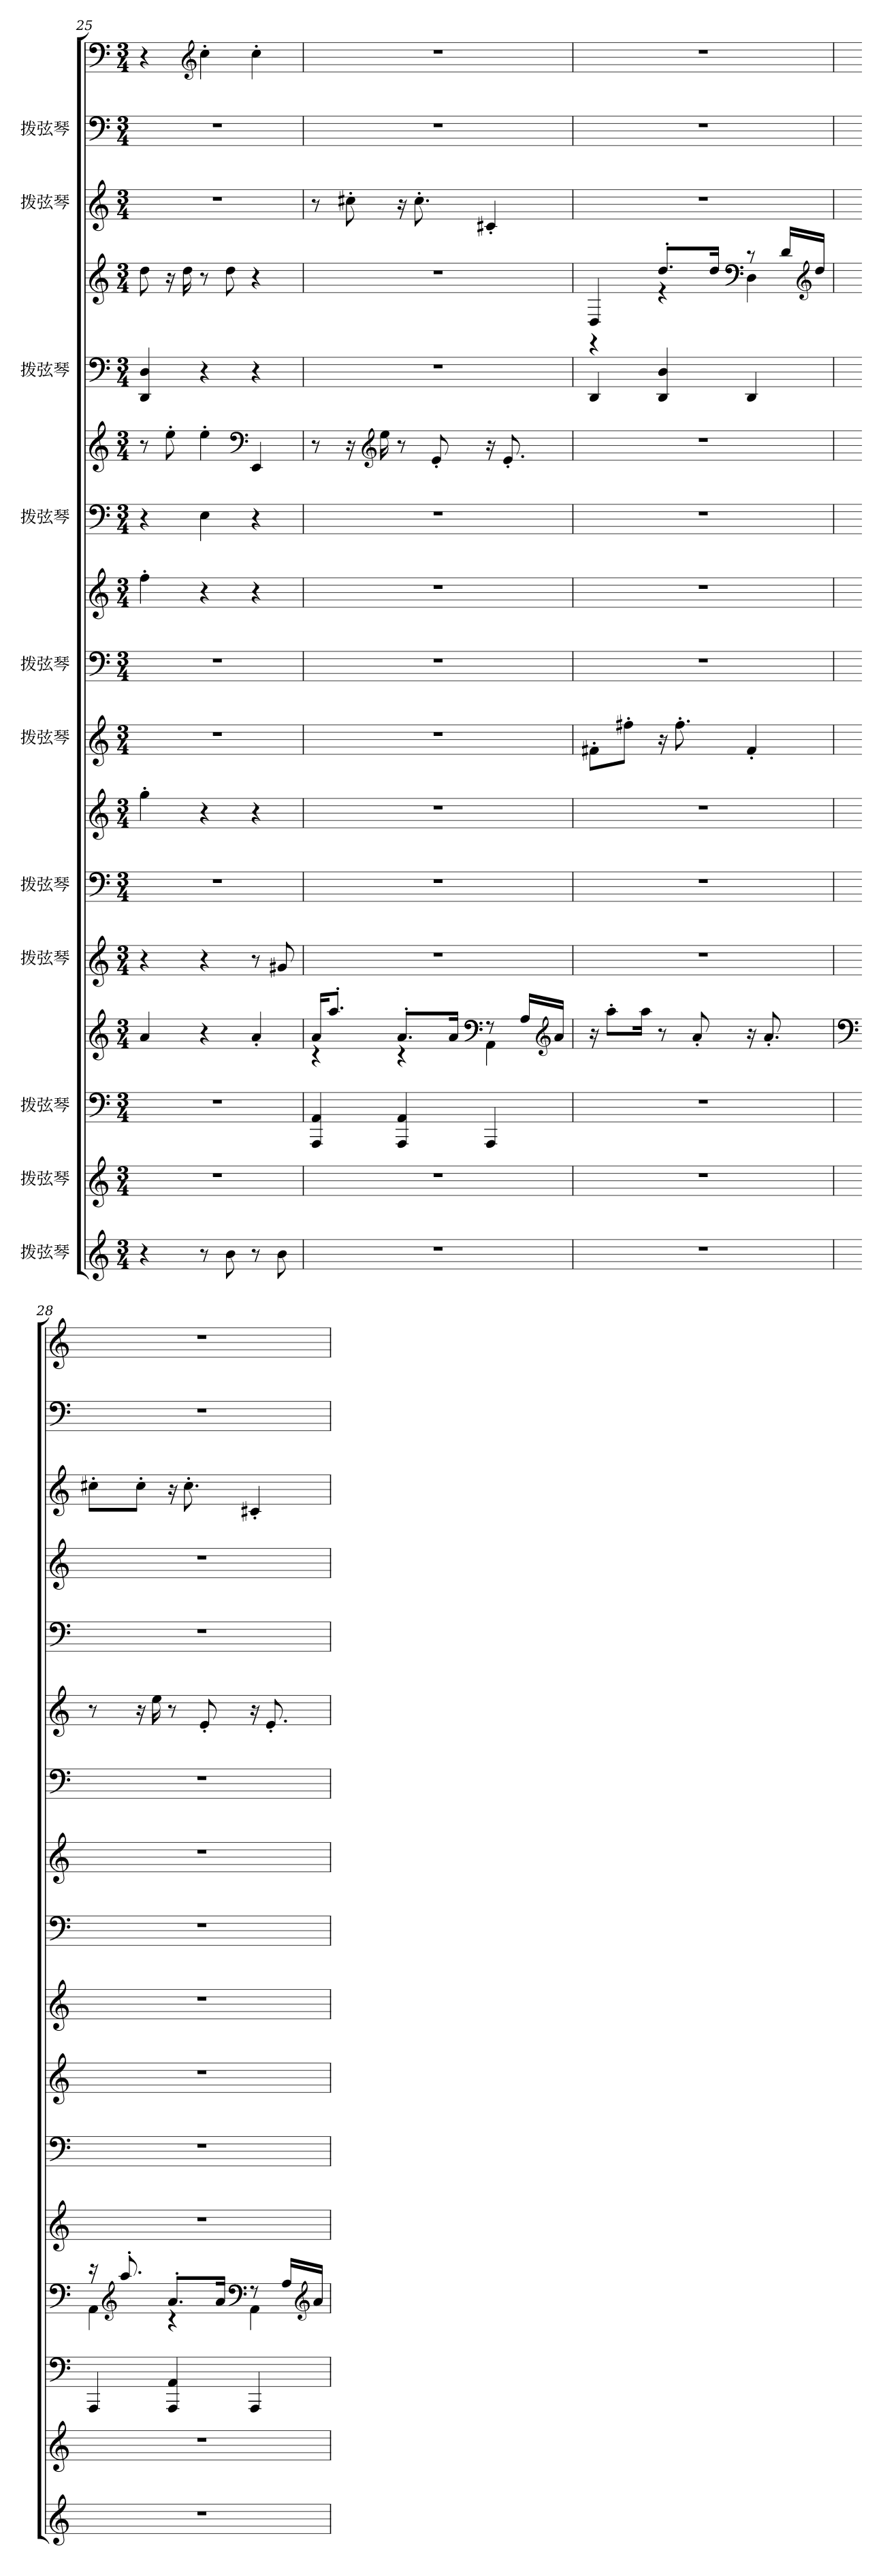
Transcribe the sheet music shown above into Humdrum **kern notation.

**kern	**kern	**kern	**kern	**kern	**kern	**kern	**kern	**kern	**kern	**kern	**kern	**kern	**kern	**kern	**kern	**kern
*part11	*part10	*part9	*part9	*part8	*part7	*part7	*part6	*part5	*part5	*part4	*part4	*part3	*part3	*part2	*part1	*part1
*staff17	*staff16	*staff15	*staff14	*staff13	*staff12	*staff11	*staff10	*staff9	*staff8	*staff7	*staff6	*staff5	*staff4	*staff3	*staff2	*staff1
*I"拨弦琴	*I"拨弦琴	*I"拨弦琴	*	*I"拨弦琴	*I"拨弦琴	*	*I"拨弦琴	*I"拨弦琴	*	*I"拨弦琴	*	*I"拨弦琴	*	*I"拨弦琴	*I"拨弦琴	*
!!LO:PB:g=z
*clefG2	*clefG2	*clefF4	*clefG2	*clefG2	*clefF4	*clefG2	*clefG2	*clefF4	*clefG2	*clefF4	*clefG2	*clefF4	*clefG2	*clefG2	*clefF4	*clefF4
*k[]	*k[]	*k[]	*k[]	*k[]	*k[]	*k[]	*k[]	*k[]	*k[]	*k[]	*k[]	*k[]	*k[]	*k[]	*k[]	*k[]
*M3/4	*M3/4	*M3/4	*M3/4	*M3/4	*M3/4	*M3/4	*M3/4	*M3/4	*M3/4	*M3/4	*M3/4	*M3/4	*M3/4	*M3/4	*M3/4	*M3/4
=25	=25	=25	=25	=25	=25	=25	=25	=25	=25	=25	=25	=25	=25	=25	=25	=25
4r	2.r	2.r	4a/	4r	2.r	4gg'\	2.r	2.r	4ff'\	4r	8r	4DD/ 4D/	8dd\	2.r	2.r	4r
.	.	.	.	.	.	.	.	.	.	.	8ee'\	.	16r	.	.	.
.	.	.	.	.	.	.	.	.	.	.	.	.	16dd\	.	.	.
*	*	*	*	*	*	*	*	*	*	*	*	*	*	*	*	*clefG2
8r	.	.	4r	4r	.	4r	.	.	4r	4E\	4ee'\	4r	8r	.	.	4cc'\
8b\	.	.	.	.	.	.	.	.	.	.	.	.	8dd\	.	.	.
*	*	*	*	*	*	*	*	*	*	*	*clefF4	*	*	*	*	*
8r	.	.	4a'/	8r	.	4r	.	.	4r	4r	4EE/	4r	4r	.	.	4cc'\
8b\	.	.	.	8g#X/	.	.	.	.	.	.	.	.	.	.	.	.
=26	=26	=26	=26	=26	=26	=26	=26	=26	=26	=26	=26	=26	=26	=26	=26	=26
*	*	*	*^	*	*	*	*	*	*	*	*	*	*	*	*	*
2.r	2.r	4AAA/ 4AA/	16a/KL	4r	2.r	2.r	2.r	2.r	2.r	2.r	2.r	8r	2.r	2.r	8r	2.r	2.r
.	.	.	8.aa'/J	.	.	.	.	.	.	.	.	.	.	.	.	.	.
.	.	.	.	.	.	.	.	.	.	.	.	16r	.	.	8cc#X'\	.	.
*	*	*	*	*	*	*	*	*	*	*	*	*clefG2	*	*	*	*	*
.	.	.	.	.	.	.	.	.	.	.	.	16ee\	.	.	.	.	.
.	.	4AAA/ 4AA/	8.a'/L	4r	.	.	.	.	.	.	.	8r	.	.	16r	.	.
.	.	.	.	.	.	.	.	.	.	.	.	.	.	.	8.cc#'\	.	.
.	.	.	.	.	.	.	.	.	.	.	.	8e'/	.	.	.	.	.
.	.	.	16a/Jk	.	.	.	.	.	.	.	.	.	.	.	.	.	.
*	*	*	*clefF4	*	*	*	*	*	*	*	*	*	*	*	*	*	*
.	.	4AAA/	8r	4AA\	.	.	.	.	.	.	.	16r	.	.	4c#X'/	.	.
.	.	.	.	.	.	.	.	.	.	.	.	8.e'/	.	.	.	.	.
.	.	.	16A/LL	.	.	.	.	.	.	.	.	.	.	.	.	.	.
*	*	*	*clefG2	*	*	*	*	*	*	*	*	*	*	*	*	*	*
.	.	.	16a/JJ	.	.	.	.	.	.	.	.	.	.	.	.	.	.
*	*	*	*v	*v	*	*	*	*	*	*	*	*	*	*	*	*	*
=27	=27	=27	=27	=27	=27	=27	=27	=27	=27	=27	=27	=27	=27	=27	=27	=27
*	*	*	*	*	*	*	*	*	*	*	*	*	*^	*	*	*
2.r	2.r	2.r	16r	2.r	2.r	2.r	8f#X'\L	2.r	2.r	2.r	2.r	4DD/	4D/	4r	2.r	2.r	2.r
.	.	.	8aa'\L	.	.	.	.	.	.	.	.	.	.	.	.	.	.
.	.	.	.	.	.	.	8ff#X'\J	.	.	.	.	.	.	.	.	.	.
.	.	.	16aa\Jk	.	.	.	.	.	.	.	.	.	.	.	.	.	.
.	.	.	8r	.	.	.	16r	.	.	.	.	4DD/ 4D/	8.dd'/L	4r	.	.	.
.	.	.	.	.	.	.	8.ff#'\	.	.	.	.	.	.	.	.	.	.
.	.	.	8a'/	.	.	.	.	.	.	.	.	.	.	.	.	.	.
.	.	.	.	.	.	.	.	.	.	.	.	.	16dd/Jk	.	.	.	.
*	*	*	*	*	*	*	*	*	*	*	*	*	*clefF4	*	*	*	*
.	.	.	16r	.	.	.	4f#'/	.	.	.	.	4DD/	8r	4D\	.	.	.
.	.	.	8.a'/	.	.	.	.	.	.	.	.	.	.	.	.	.	.
.	.	.	.	.	.	.	.	.	.	.	.	.	16d/LL	.	.	.	.
*	*	*	*	*	*	*	*	*	*	*	*	*	*clefG2	*	*	*	*
.	.	.	.	.	.	.	.	.	.	.	.	.	16dd/JJ	.	.	.	.
*	*	*	*	*	*	*	*	*	*	*	*	*	*v	*v	*	*	*
!!LO:PB:g=z
=28	=28	=28	=28	=28	=28	=28	=28	=28	=28	=28	=28	=28	=28	=28	=28	=28
*	*	*	*clefF4	*	*	*	*	*	*	*	*	*	*	*	*	*
*	*	*	*^	*	*	*	*	*	*	*	*	*	*	*	*	*
2.r	2.r	4AAA/	16r	4AA\	2.r	2.r	2.r	2.r	2.r	2.r	2.r	8r	2.r	2.r	8cc#X'\L	2.r	2.r
*	*	*	*clefG2	*	*	*	*	*	*	*	*	*	*	*	*	*	*
.	.	.	8.aa'/	.	.	.	.	.	.	.	.	.	.	.	.	.	.
.	.	.	.	.	.	.	.	.	.	.	.	16r	.	.	8cc#'\J	.	.
.	.	.	.	.	.	.	.	.	.	.	.	16ee\	.	.	.	.	.
.	.	4AAA/ 4AA/	8.a'/L	4r	.	.	.	.	.	.	.	8r	.	.	16r	.	.
.	.	.	.	.	.	.	.	.	.	.	.	.	.	.	8.cc#'\	.	.
.	.	.	.	.	.	.	.	.	.	.	.	8e'/	.	.	.	.	.
.	.	.	16a/Jk	.	.	.	.	.	.	.	.	.	.	.	.	.	.
*	*	*	*clefF4	*	*	*	*	*	*	*	*	*	*	*	*	*	*
.	.	4AAA/	8r	4AA\	.	.	.	.	.	.	.	16r	.	.	4c#X'/	.	.
.	.	.	.	.	.	.	.	.	.	.	.	8.e'/	.	.	.	.	.
.	.	.	16A/LL	.	.	.	.	.	.	.	.	.	.	.	.	.	.
*	*	*	*clefG2	*	*	*	*	*	*	*	*	*	*	*	*	*	*
.	.	.	16a/JJ	.	.	.	.	.	.	.	.	.	.	.	.	.	.
*	*	*	*v	*v	*	*	*	*	*	*	*	*	*	*	*	*	*
=	=	=	=	=	=	=	=	=	=	=	=	=	=	=	=	=
*-	*-	*-	*-	*-	*-	*-	*-	*-	*-	*-	*-	*-	*-	*-	*-	*-
